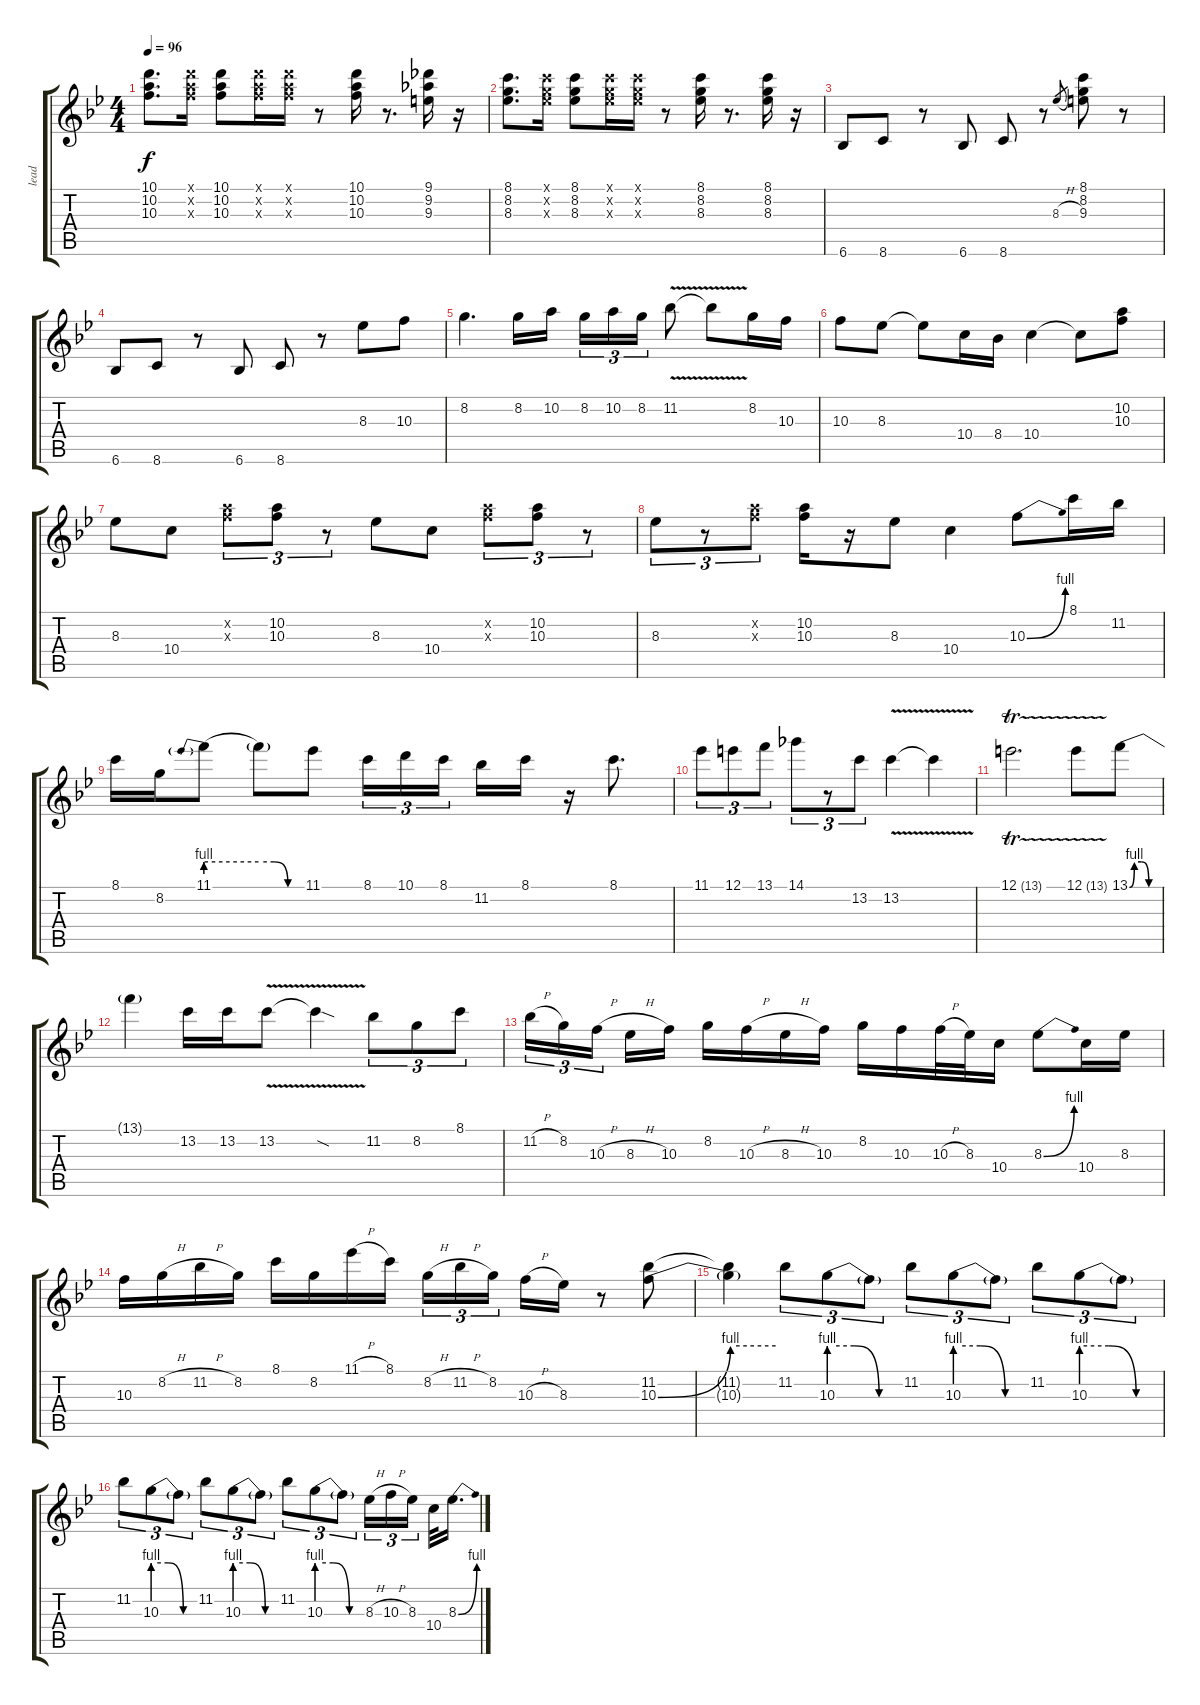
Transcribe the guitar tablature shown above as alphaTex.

\track ("lead" "lead") {instrument overdrivenguitar}
\staff {score tabs}
\tuning (E4 B3 G3 D3 A2 E2) {hide}
\ts (4 4)
\tempo 96
\clef g2
\ks bb
(10.1 10.2 10.3).8{d dy f} (10.1{x} 10.2{x} 10.3{x}).16 (10.1 10.2 10.3).8 (10.1{x} 10.2{x} 10.3{x}).16 (10.1{x} 10.2{x} 10.3{x}).16 r.8 (10.1 10.2 10.3).16 r.8{d} (9.1 9.2 9.3).16 r.16 |
(8.1 8.2 8.3).8{d} (8.1{x} 8.2{x} 8.3{x}).16 (8.1 8.2 8.3).8 (8.1{x} 8.2{x} 8.3{x}).16 (8.1{x} 8.2{x} 8.3{x}).16 r.8 (8.1 8.2 8.3).16 r.8{d} (8.1 8.2 8.3).16 r.16 |
6.6.8 8.6.8 r.8 6.6.8 8.6.8 r.8 8.3{h}.8{gr} (8.1 8.2 9.3).8 r.8 |
6.6.8 8.6.8 r.8 6.6.8 8.6.8 r.8 8.3.8 10.3.8 |
8.2.4{d} 8.2.16 10.2.16 8.2.16{tu (3 2)} 10.2.16{tu (3 2)} 8.2.16{tu (3 2)} 11.2{v}.8 11.2{v t}.8 8.2.16 10.3.16 |
10.3.8 8.3.8 8.3{t}.8 10.4.16 8.4.16 10.4.4 10.4{t}.8 (10.2 10.3).8 |
8.3.8 10.4.8 (10.2{x} 10.3{x}).8{tu (3 2)} (10.2 10.3).8{tu (3 2)} r.8{tu (3 2)} 8.3.8 10.4.8 (10.2{x} 10.3{x}).8{tu (3 2)} (10.2 10.3).8{tu (3 2)} r.8{tu (3 2)} |
8.3.8{tu (3 2)} r.8{tu (3 2)} (10.2{x} 10.3{x}).8{tu (3 2)} (10.2 10.3).16 r.16 8.3.8 10.4.4 10.3{be (bend 0 0 60 4)}.8 8.1.16 11.2.16 |
8.1.16 8.2.16 11.1{be (prebend 0 4 60 4)}.8 11.1{be (custom 0 4 20 4 40 0 60 0) t}.8 11.1.8 8.1.16{tu (3 2)} 10.1.16{tu (3 2)} 8.1.16{tu (3 2) beam splitsecondary} 11.2.16 8.1.16 r.16 8.1.8{d} |
11.1.8{tu (3 2)} 12.1.8{tu (3 2)} 13.1.8{tu (3 2)} 14.1.8{tu (3 2)} r.8{tu (3 2)} 13.2.8{tu (3 2)} 13.2{v}.4 13.2{v t}.4 |
12.1{tr (13 32)}.2{d} 12.1{tr (13 32)}.8 13.1{be (custom 0 0 10 4 25 4 40 0 60 0)}.8 |
13.1{t}.4 13.2.16 13.2.16 13.2{v}.8 13.2{sod t}.4 11.2.8{tu (3 2)} 8.2.8{tu (3 2)} 8.1.8{tu (3 2)} |
11.2{h}.16{tu (3 2)} 8.2.16{tu (3 2)} 10.3{h}.16{tu (3 2) beam splitsecondary} 8.3{h}.16 10.3.16 8.2.16 10.3{h}.16 8.3{h}.16 10.3.16 8.2.16 10.3.16 10.3{h}.32 8.3.32 10.4.16 8.3{be (bend 0 0 60 4)}.8 10.4.16 8.3.16 |
10.3.16 8.2{h}.16 11.2{h}.16 8.2.16 8.1.16 8.2.16 11.1{h}.16 8.1.16 8.2{h}.16{tu (3 2)} 11.2{h}.16{tu (3 2)} 8.2.16{tu (3 2) beam splitsecondary} 10.3{h}.16 8.3.16 r.8 (11.2 10.3{be (bend 0 0 60 4)}).8 |
(11.2{t} 10.3{be (hold 0 4 60 4) t}).4 11.2.8{tu (3 2)} 10.3{be (custom 0 4 20 4 40 0 60 0)}.8{tu (3 2)} 10.3{t}.8{tu (3 2)} 11.2.8{tu (3 2)} 10.3{be (custom 0 4 20 4 40 0 60 0)}.8{tu (3 2)} 10.3{t}.8{tu (3 2)} 11.2.8{tu (3 2)} 10.3{be (custom 0 4 20 4 40 0 60 0)}.8{tu (3 2)} 10.3{t}.8{tu (3 2)} |
11.2.8{tu (3 2)} 10.3{be (custom 0 4 20 4 40 0 60 0)}.8{tu (3 2)} 10.3{t}.8{tu (3 2)} 11.2.8{tu (3 2)} 10.3{be (custom 0 4 20 4 40 0 60 0)}.8{tu (3 2)} 10.3{t}.8{tu (3 2)} 11.2.8{tu (3 2)} 10.3{be (custom 0 4 20 4 40 0 60 0)}.8{tu (3 2)} 10.3{t}.8{tu (3 2)} 8.3{h}.16{tu (3 2)} 10.3{h}.16{tu (3 2)} 8.3.16{tu (3 2) beam splitsecondary} 10.4.32 8.3{be (bend 0 0 60 4)}.16{d}
